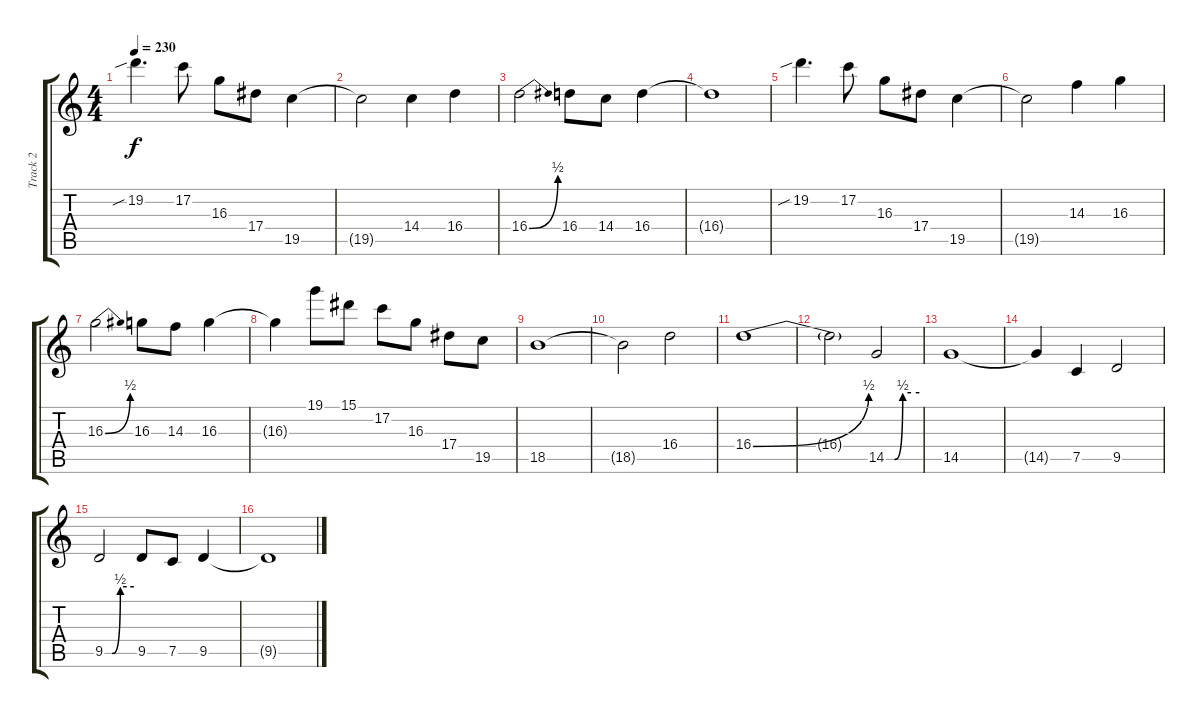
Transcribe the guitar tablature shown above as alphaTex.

\track ("Track 2" "Track 2") {instrument distortionguitar}
\staff {score tabs}
\tuning (C4 G3 Eb3 Bb2 F2 C2) {hide}
\ts (4 4)
\tempo 230
\clef g2
\ks c
19.2{sib}.4{d dy f} 17.2.8 16.3.8 17.4.8 19.5.4 |
19.5{t}.2 14.4.4 16.4.4 |
16.4{be (bend 0 0 60 2)}.2 16.4.8 14.4.8 16.4.4 |
16.4{t}.1 |
19.2{sib}.4{d} 17.2.8 16.3.8 17.4.8 19.5.4 |
19.5{t}.2 14.3.4 16.3.4 |
16.3{be (bend 0 0 60 2)}.2 16.3.8 14.3.8 16.3.4 |
16.3{t}.4 19.1.8 15.1.8 17.2.8 16.3.8 17.4.8 19.5.8 |
18.5.1 |
18.5{t}.2 16.4.2 |
16.4{be (bend 0 0 60 2)}.1 |
16.4{t}.2 14.5{be (custom 0 0 15 0 30 2 45 2 60 2)}.2 |
14.5.1 |
14.5{t}.4 7.5.4 9.5.2 |
9.5{be (custom 0 0 15 0 32 2 60 2)}.2 9.5.8 7.5.8 9.5.4 |
9.5{t}.1
